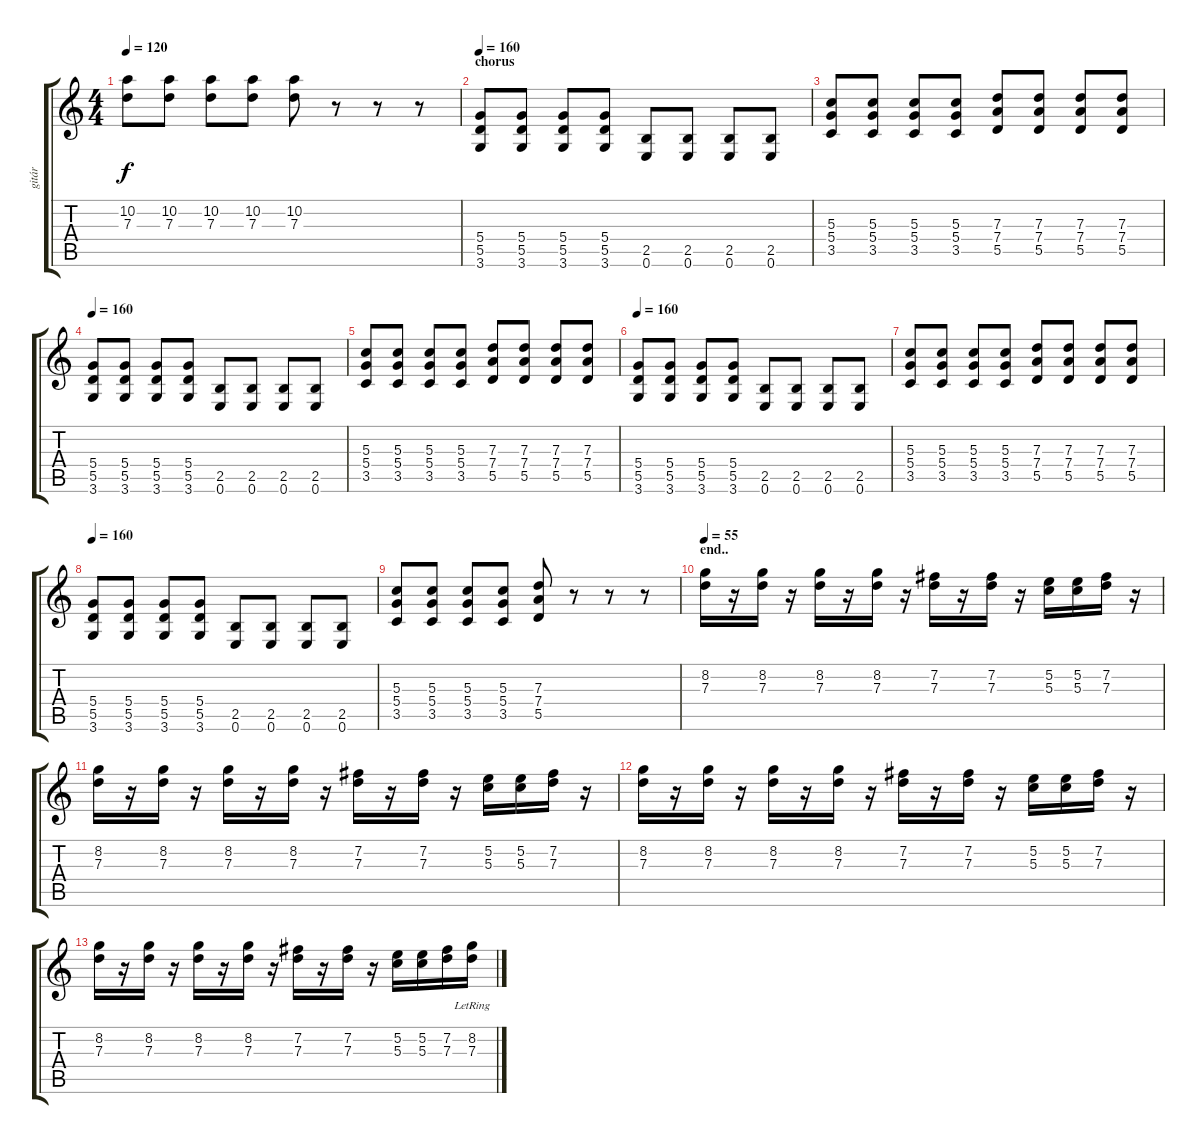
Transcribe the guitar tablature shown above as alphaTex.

\track ("gitár " "gitár ") {instrument distortionguitar}
\staff {score tabs}
\tuning (E4 B3 G3 D3 A2 E2) {hide}
\ts (4 4)
\tempo 120
\clef g2
\ks c
(10.2 7.3).8{dy f} (10.2 7.3).8 (10.2 7.3).8 (10.2 7.3).8 (10.2 7.3).8 r.8 r.8 r.8 |
\section ("" "chorus")
\tempo 160
(5.4 5.5 3.6).8 (5.4 5.5 3.6).8 (5.4 5.5 3.6).8 (5.4 5.5 3.6).8 (2.5 0.6).8 (2.5 0.6).8 (2.5 0.6).8 (2.5 0.6).8 |
(5.3 5.4 3.5).8 (5.3 5.4 3.5).8 (5.3 5.4 3.5).8 (5.3 5.4 3.5).8 (7.3 7.4 5.5).8 (7.3 7.4 5.5).8 (7.3 7.4 5.5).8 (7.3 7.4 5.5).8 |
\tempo 160
(5.4 5.5 3.6).8 (5.4 5.5 3.6).8 (5.4 5.5 3.6).8 (5.4 5.5 3.6).8 (2.5 0.6).8 (2.5 0.6).8 (2.5 0.6).8 (2.5 0.6).8 |
(5.3 5.4 3.5).8 (5.3 5.4 3.5).8 (5.3 5.4 3.5).8 (5.3 5.4 3.5).8 (7.3 7.4 5.5).8 (7.3 7.4 5.5).8 (7.3 7.4 5.5).8 (7.3 7.4 5.5).8 |
\tempo 160
(5.4 5.5 3.6).8 (5.4 5.5 3.6).8 (5.4 5.5 3.6).8 (5.4 5.5 3.6).8 (2.5 0.6).8 (2.5 0.6).8 (2.5 0.6).8 (2.5 0.6).8 |
(5.3 5.4 3.5).8 (5.3 5.4 3.5).8 (5.3 5.4 3.5).8 (5.3 5.4 3.5).8 (7.3 7.4 5.5).8 (7.3 7.4 5.5).8 (7.3 7.4 5.5).8 (7.3 7.4 5.5).8 |
\tempo 160
(5.4 5.5 3.6).8 (5.4 5.5 3.6).8 (5.4 5.5 3.6).8 (5.4 5.5 3.6).8 (2.5 0.6).8 (2.5 0.6).8 (2.5 0.6).8 (2.5 0.6).8 |
(5.3 5.4 3.5).8 (5.3 5.4 3.5).8 (5.3 5.4 3.5).8 (5.3 5.4 3.5).8 (7.3 7.4 5.5).8 r.8 r.8 r.8 |
\section ("" "end..")
\tempo 55
(8.2 7.3).16{volume 16} r.16 (8.2 7.3).16 r.16 (8.2 7.3).16 r.16 (8.2 7.3).16 r.16 (7.2 7.3).16 r.16 (7.2 7.3).16 r.16 (5.2 5.3).16 (5.2 5.3).16 (7.2 7.3).16 r.16 |
(8.2 7.3).16 r.16 (8.2 7.3).16 r.16 (8.2 7.3).16 r.16 (8.2 7.3).16 r.16 (7.2 7.3).16 r.16 (7.2 7.3).16 r.16 (5.2 5.3).16 (5.2 5.3).16 (7.2 7.3).16 r.16 |
(8.2 7.3).16 r.16 (8.2 7.3).16 r.16 (8.2 7.3).16 r.16 (8.2 7.3).16 r.16 (7.2 7.3).16 r.16 (7.2 7.3).16 r.16 (5.2 5.3).16 (5.2 5.3).16 (7.2 7.3).16 r.16 |
(8.2 7.3).16{volume 0} r.16 (8.2 7.3).16 r.16 (8.2 7.3).16 r.16 (8.2 7.3).16 r.16 (7.2 7.3).16 r.16 (7.2 7.3).16 r.16 (5.2 5.3).16 (5.2 5.3).16 (7.2 7.3).16 (8.2{lr} 7.3{lr}).16
